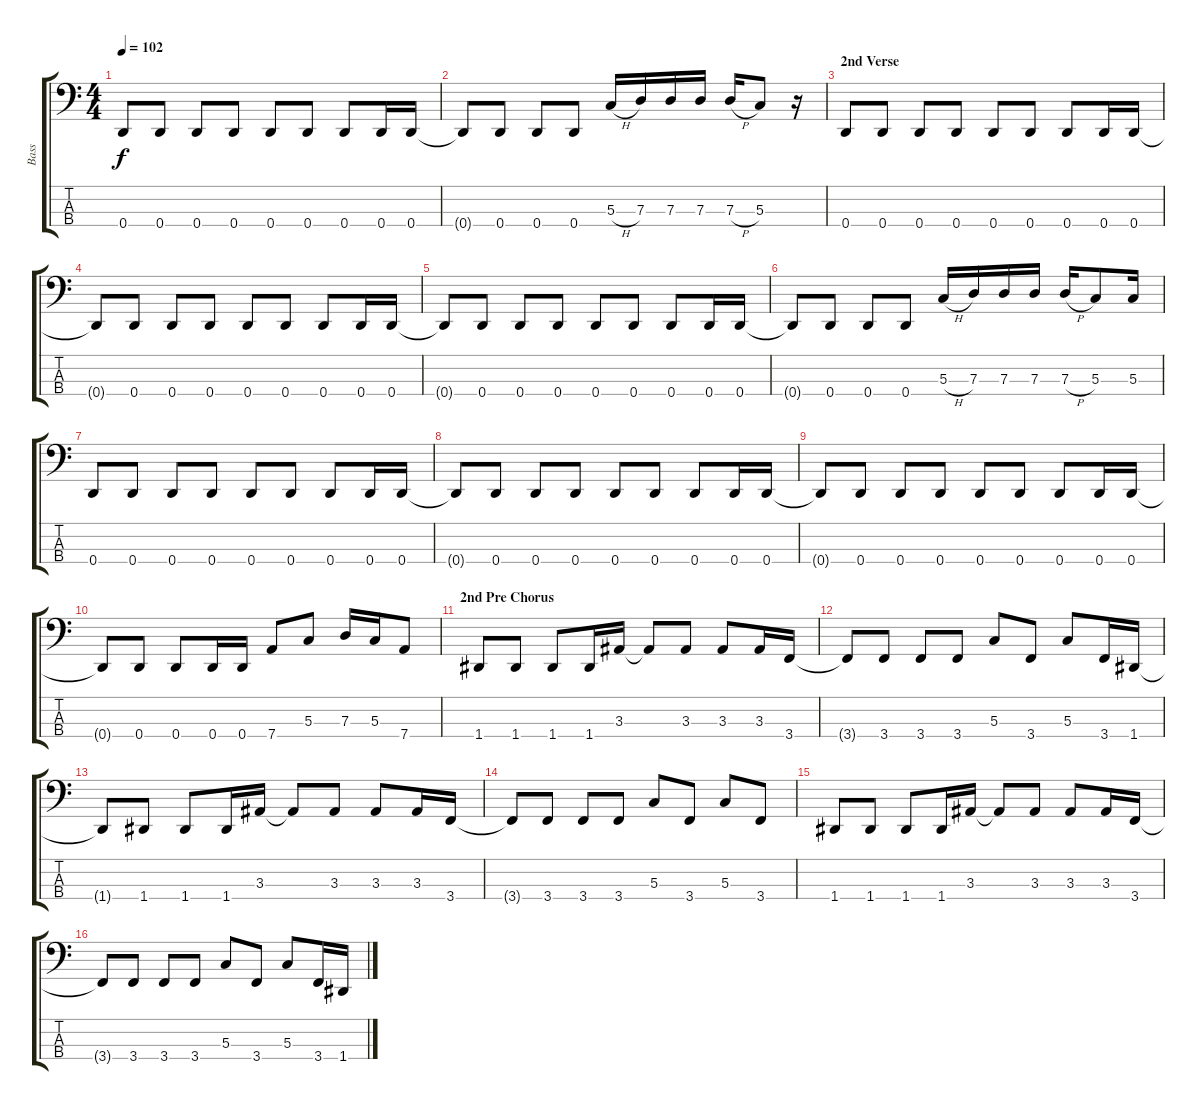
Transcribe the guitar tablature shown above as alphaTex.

\track ("Bass" "Bass") {instrument electricbassfinger}
\staff {score tabs}
\tuning (F2 C2 G1 D1) {hide}
\ts (4 4)
\tempo 102
\clef f4
\ks c
0.4{t}.8{dy f} 0.4.8 0.4.8 0.4.8 0.4.8 0.4.8 0.4.8 0.4.16 0.4.16 |
0.4{t}.8 0.4.8 0.4.8 0.4.8 5.3{h}.16 7.3.16 7.3.16 7.3.16 7.3{h}.16 5.3.8 r.16 |
\section ("" "2nd Verse")
0.4.8 0.4.8 0.4.8 0.4.8 0.4.8 0.4.8 0.4.8 0.4.16 0.4.16 |
0.4{t}.8 0.4.8 0.4.8 0.4.8 0.4.8 0.4.8 0.4.8 0.4.16 0.4.16 |
0.4{t}.8 0.4.8 0.4.8 0.4.8 0.4.8 0.4.8 0.4.8 0.4.16 0.4.16 |
0.4{t}.8 0.4.8 0.4.8 0.4.8 5.3{h}.16 7.3.16 7.3.16 7.3.16 7.3{h}.16 5.3.8 5.3.16 |
0.4.8 0.4.8 0.4.8 0.4.8 0.4.8 0.4.8 0.4.8 0.4.16 0.4.16 |
0.4{t}.8 0.4.8 0.4.8 0.4.8 0.4.8 0.4.8 0.4.8 0.4.16 0.4.16 |
0.4{t}.8 0.4.8 0.4.8 0.4.8 0.4.8 0.4.8 0.4.8 0.4.16 0.4.16 |
0.4{t}.8 0.4.8 0.4.8 0.4.16 0.4.16 7.4.8 5.3.8 7.3.16 5.3.16 7.4.8 |
\section ("" "2nd Pre Chorus")
1.4.8 1.4.8 1.4.8 1.4.16 3.3.16 3.3{t}.8 3.3.8 3.3.8 3.3.16 3.4.16 |
3.4{t}.8 3.4.8 3.4.8 3.4.8 5.3.8 3.4.8 5.3.8 3.4.16 1.4.16 |
1.4{t}.8 1.4.8 1.4.8 1.4.16 3.3.16 3.3{t}.8 3.3.8 3.3.8 3.3.16 3.4.16 |
3.4{t}.8 3.4.8 3.4.8 3.4.8 5.3.8 3.4.8 5.3.8 3.4.8 |
1.4.8 1.4.8 1.4.8 1.4.16 3.3.16 3.3{t}.8 3.3.8 3.3.8 3.3.16 3.4.16 |
3.4{t}.8 3.4.8 3.4.8 3.4.8 5.3.8 3.4.8 5.3.8 3.4.16 1.4.16
